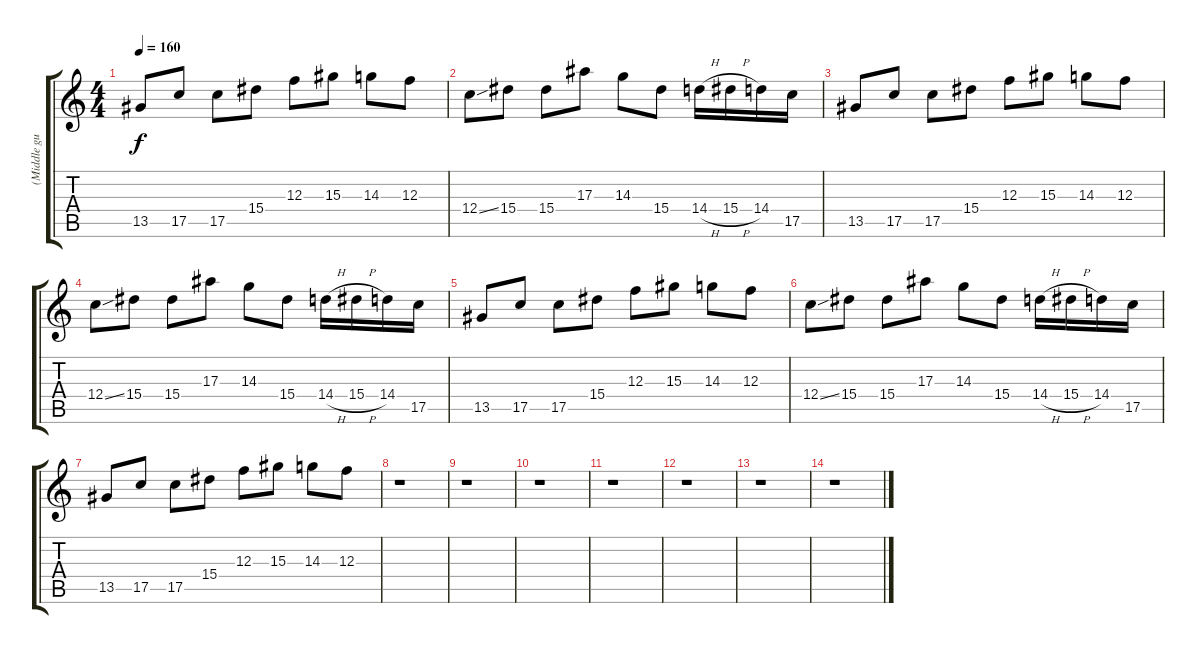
\track ("(Middle guitar)" "(Middle gu") {instrument distortionguitar}
\staff {score tabs}
\tuning (D4 A3 F3 C3 G2 C2) {hide}
\ts (4 4)
\tempo 160
\clef g2
\ks c
13.5.8{dy f} 17.5.8 17.5.8 15.4.8 12.3.8 15.3.8 14.3.8 12.3.8 |
12.4{ss}.8 15.4.8 15.4.8 17.3.8 14.3.8 15.4.8 14.4{h}.16 15.4{h}.16 14.4.16 17.5.16 |
13.5.8 17.5.8 17.5.8 15.4.8 12.3.8 15.3.8 14.3.8 12.3.8 |
12.4{ss}.8 15.4.8 15.4.8 17.3.8 14.3.8 15.4.8 14.4{h}.16 15.4{h}.16 14.4.16 17.5.16 |
13.5.8 17.5.8 17.5.8 15.4.8 12.3.8 15.3.8 14.3.8 12.3.8 |
12.4{ss}.8 15.4.8 15.4.8 17.3.8 14.3.8 15.4.8 14.4{h}.16 15.4{h}.16 14.4.16 17.5.16 |
13.5.8 17.5.8 17.5.8 15.4.8 12.3.8 15.3.8 14.3.8 12.3.8 |
r.1 |
r.1 |
r.1 |
r.1 |
r.1 |
r.1 |
r.1
